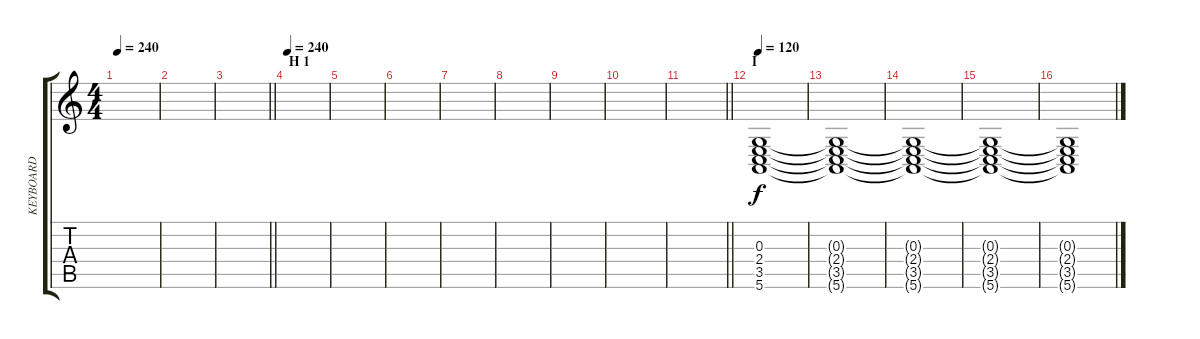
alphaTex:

\track ("KEYBOARD" "KEYBOARD") {instrument stringensemble1}
\staff {score tabs}
\tuning (E4 B3 G3 D3 A2 E2) {hide}
\ts (4 4)
\tempo 240
\clef g2
\ks c
|
|
\barLineRight lightlight
|
\section ("" "H 1")
\tempo 240
|
|
|
|
|
|
|
\barLineRight lightlight
|
\section ("" "I")
\tempo 120
(0.3 2.4 3.5 5.6).1 |
(0.3{t} 2.4{t} 3.5{t} 5.6{t}).1 |
(0.3{t} 2.4{t} 3.5{t} 5.6{t}).1 |
(0.3{t} 2.4{t} 3.5{t} 5.6{t}).1 |
(0.3{t} 2.4{t} 3.5{t} 5.6{t}).1
